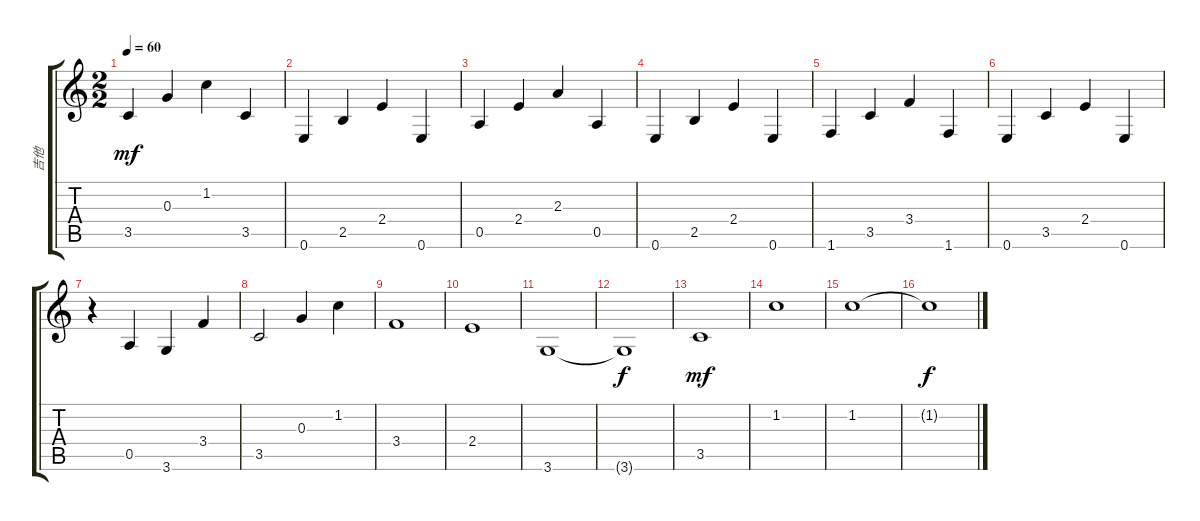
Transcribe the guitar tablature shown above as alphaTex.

\track ("吉他" "吉他") {instrument acousticguitarnylon}
\staff {score tabs}
\tuning (E4 B3 G3 D3 A2 E2) {hide}
\ts (2 2)
\tempo 60
\clef g2
\ks c
3.5.4{dy mf} 0.3.4 1.2.4 3.5.4 |
0.6.4 2.5.4 2.4.4 0.6.4 |
0.5.4 2.4.4 2.3.4 0.5.4 |
0.6.4 2.5.4 2.4.4 0.6.4 |
1.6.4 3.5.4 3.4.4 1.6.4 |
0.6.4 3.5.4 2.4.4 0.6.4 |
r.4 0.5.4 3.6.4 3.4.4 |
3.5.2 0.3.4 1.2.4 |
3.4.1 |
2.4.1 |
3.6.1 |
3.6{t}.1{dy f} |
3.5.1{dy mf} |
1.2.1 |
1.2.1 |
1.2{t}.1{dy f}
